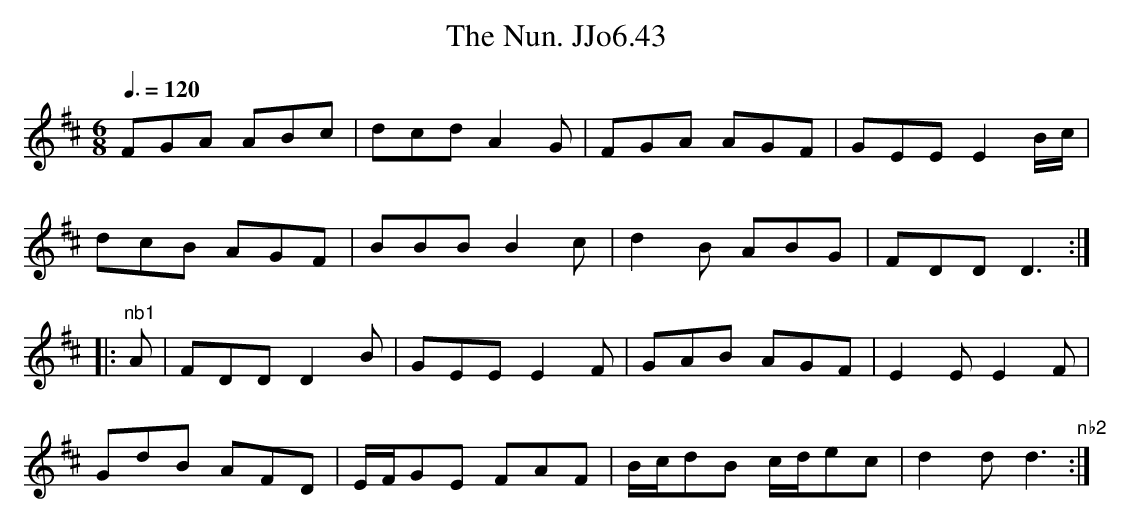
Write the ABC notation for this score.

X:1
T:Nun. JJo6.43, The
M:6/8
L:1/8
Q:3/8=120
K:D
FGA ABc|dcd A2G|FGA AGF|GEE E2B/c/|
dcB AGF|BBB B2c|d2B ABG|FDD D3 :|
|: "^nb1" A|FDD D2B|GEE E2F|GAB AGF|E2E E2F|
GdB AFD|E/F/GE FAF|B/c/dB c/d/ec|d2d d3 "nb2" :|
